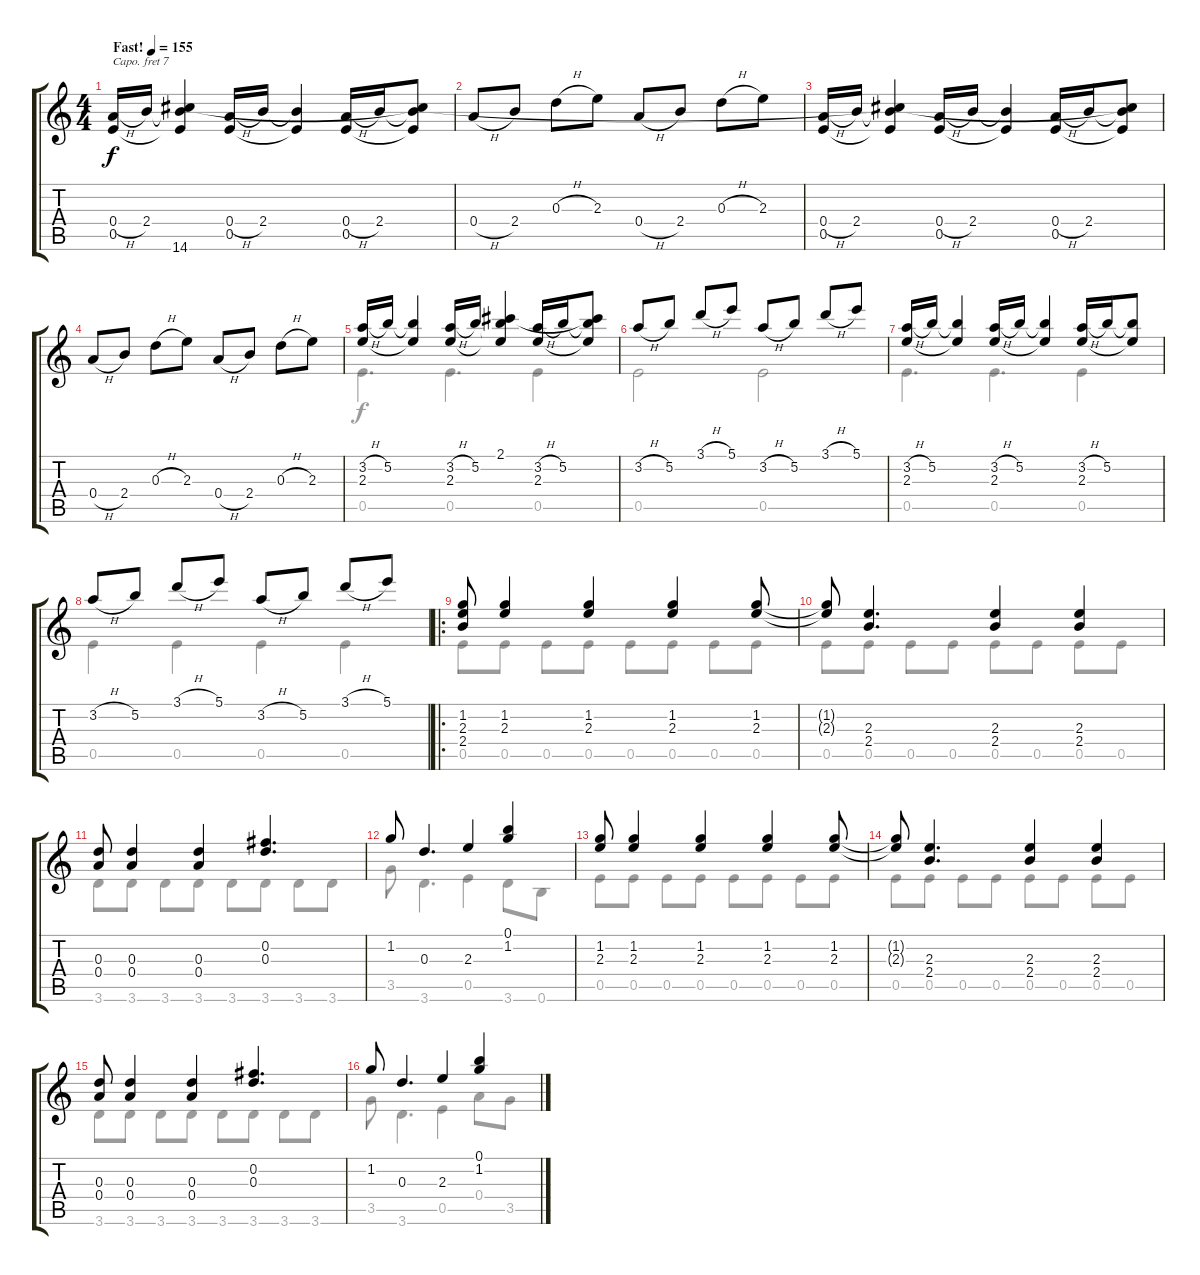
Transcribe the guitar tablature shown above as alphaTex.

\track "" {instrument acousticguitarnylon}
\staff {score tabs}
\capo 7
\tuning (E4 B3 G3 D3 A2 E2) {hide}
\voice
\ts (4 4)
\tempo (155 "Fast!")
\clef g2
\ks c
(0.4{h} 0.5).16{dy f instrument acousticguitarnylon} 2.4.16 (2.4{t} 0.5{t} 14.6).4 (0.4{h} 0.5).16 2.4.16 (2.4{t} 0.5{t}).4 (0.4{h} 0.5).16 2.4.16 (2.4{t} 0.5{t} 14.6{t}).8 |
0.4{h}.8 2.4.8 0.3{h}.8 2.3.8 0.4{h}.8 2.4.8 0.3{h}.8 2.3.8 |
(0.4{h} 0.5).16 2.4.16 (2.4{t} 0.5{t} 14.6{t}).4 (0.4{h} 0.5).16 2.4.16 (2.4{t} 0.5{t}).4 (0.4{h} 0.5).16 2.4.16 (2.4{t} 0.5{t} 14.6{t}).8 |
0.4{h}.8 2.4.8 0.3{h}.8 2.3.8 0.4{h}.8 2.4.8 0.3{h}.8 2.3.8 |
(3.2{h} 2.3).16 5.2.16 (5.2{t} 2.3{t}).4 (3.2{h} 2.3).16 5.2.16 (2.1 5.2{t} 2.3{t}).4 (3.2{h} 2.3).16 5.2.16 (2.1{t} 5.2{t} 2.3{t}).8 |
3.2{h}.8 5.2.8 3.1{h}.8 5.1.8 3.2{h}.8 5.2.8 3.1{h}.8 5.1.8 |
(3.2{h} 2.3).16 5.2.16 (5.2{t} 2.3{t}).4 (3.2{h} 2.3).16 5.2.16 (5.2{t} 2.3{t}).4 (3.2{h} 2.3).16 5.2.16 (5.2{t} 2.3{t}).8 |
3.2{h}.8 5.2.8 3.1{h}.8 5.1.8 3.2{h}.8 5.2.8 3.1{h}.8 5.1.8 |
\ro
(1.2 2.3 2.4).8 (1.2 2.3).4 (1.2 2.3).4 (1.2 2.3).4 (1.2 2.3).8 |
(1.2{t} 2.3{t}).8 (2.3 2.4).4{d} (2.3 2.4).4 (2.3 2.4).4 |
(0.3 0.4).8 (0.3 0.4).4 (0.3 0.4).4 (0.2 0.3).4{d} |
1.2.8 0.3.4{d} 2.3.4 (0.1 1.2).4 |
(1.2 2.3).8 (1.2 2.3).4 (1.2 2.3).4 (1.2 2.3).4 (1.2 2.3).8 |
(1.2{t} 2.3{t}).8 (2.3 2.4).4{d} (2.3 2.4).4 (2.3 2.4).4 |
(0.3 0.4).8 (0.3 0.4).4 (0.3 0.4).4 (0.2 0.3).4{d} |
1.2.8 0.3.4{d} 2.3.4 (0.1 1.2).4
\voice
\clef g2
\ottava regular
\simile none
\ks c
|
|
|
|
0.5.4{d} 0.5.4{d} 0.5.4 |
0.5.2 0.5.2 |
0.5.4{d} 0.5.4{d} 0.5.4 |
0.5.4 0.5.4 0.5.4 0.5.4 |
0.5.8 0.5.8 0.5.8 0.5.8 0.5.8 0.5.8 0.5.8 0.5.8 |
0.5.8 0.5.8 0.5.8 0.5.8 0.5.8 0.5.8 0.5.8 0.5.8 |
3.6.8 3.6.8 3.6.8 3.6.8 3.6.8 3.6.8 3.6.8 3.6.8 |
3.5.8 3.6.4{d} 0.5.4 3.6.8 0.6.8 |
0.5.8 0.5.8 0.5.8 0.5.8 0.5.8 0.5.8 0.5.8 0.5.8 |
0.5.8 0.5.8 0.5.8 0.5.8 0.5.8 0.5.8 0.5.8 0.5.8 |
3.6.8 3.6.8 3.6.8 3.6.8 3.6.8 3.6.8 3.6.8 3.6.8 |
3.5.8 3.6.4{d} 0.5.4 0.4.8 3.5.8
